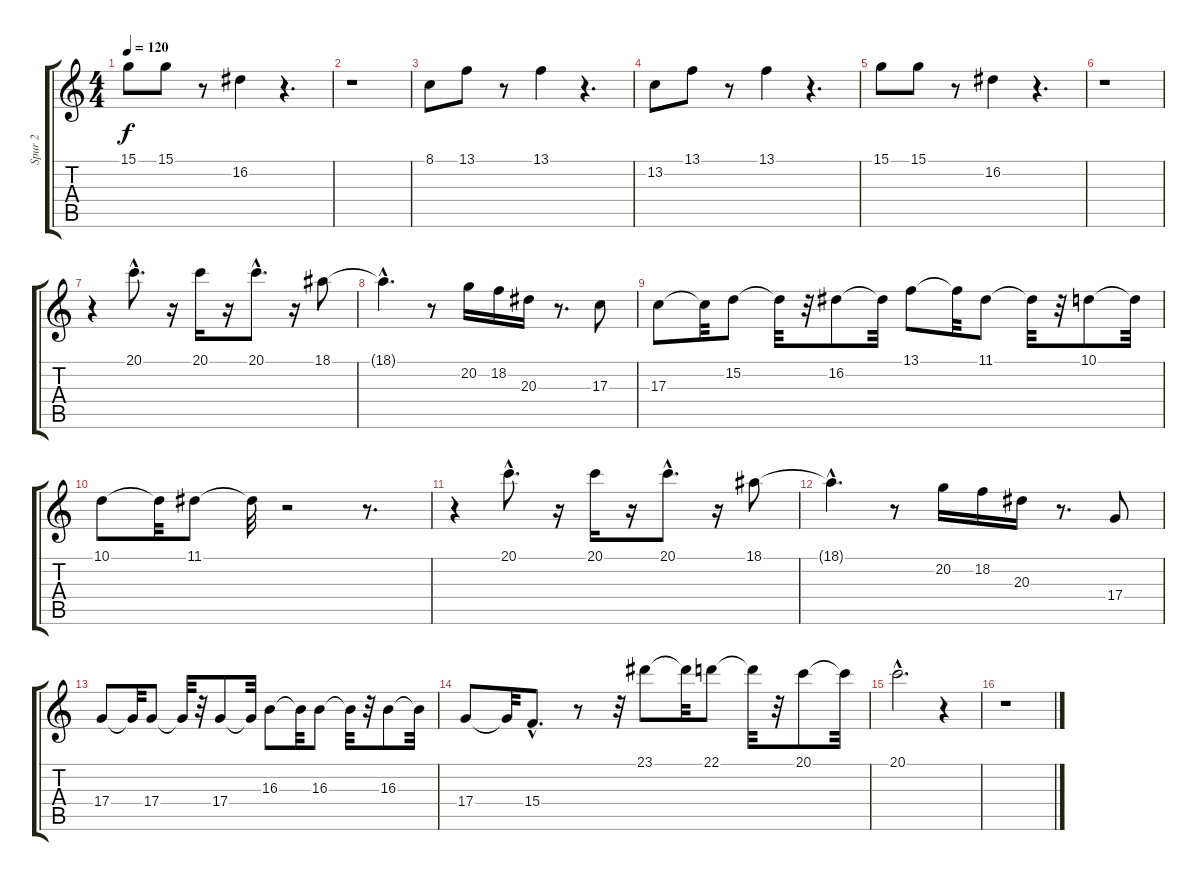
\track ("Spur 2" "Spur 2") {instrument blownbottle}
\staff {score tabs}
\tuning (E4 B3 G3 D3 A2 E2) {hide}
\ts (4 4)
\tempo 120
\clef g2
\ks c
15.1.8{dy f} 15.1.8 r.8 16.2.4 r.4{d} |
r.1 |
8.1.8 13.1.8 r.8 13.1.4 r.4{d} |
13.2.8 13.1.8 r.8 13.1.4 r.4{d} |
15.1.8 15.1.8 r.8 16.2.4 r.4{d} |
r.1 |
r.4 20.1{hac}.8{d} r.16 20.1.16 r.16 20.1{hac}.8{d} r.16 18.1.8 |
18.1{hac t}.4{d} r.8 20.2.16 18.2.16 20.3.16 r.8{d} 17.3.8 |
17.3.8 17.3{t}.32 15.2.8 15.2{t}.32 r.32 16.2.8 16.2{t}.32 13.1.8 13.1{t}.32 11.1.8 11.1{t}.32 r.32 10.1.8 10.1{t}.32 |
10.1.8 10.1{t}.32 11.1.8 11.1{t}.32 r.2 r.8{d} |
r.4 20.1{hac}.8{d} r.16 20.1.16 r.16 20.1{hac}.8{d} r.16 18.1.8 |
18.1{hac t}.4{d} r.8 20.2.16 18.2.16 20.3.16 r.8{d} 17.4.8 |
17.4.8 17.4{t}.32 17.4.8 17.4{t}.32 r.32 17.4.8 17.4{t}.32 16.3.8 16.3{t}.32 16.3.8 16.3{t}.32 r.32 16.3.8 16.3{t}.32 |
17.4.8 17.4{t}.32 15.4{hac}.8{d} r.8 r.32 23.1.8 23.1{t}.32 22.1.8 22.1{t}.32 r.32 20.1.8 20.1{t}.32 |
20.1{hac}.2{d} r.4 |
r.1
